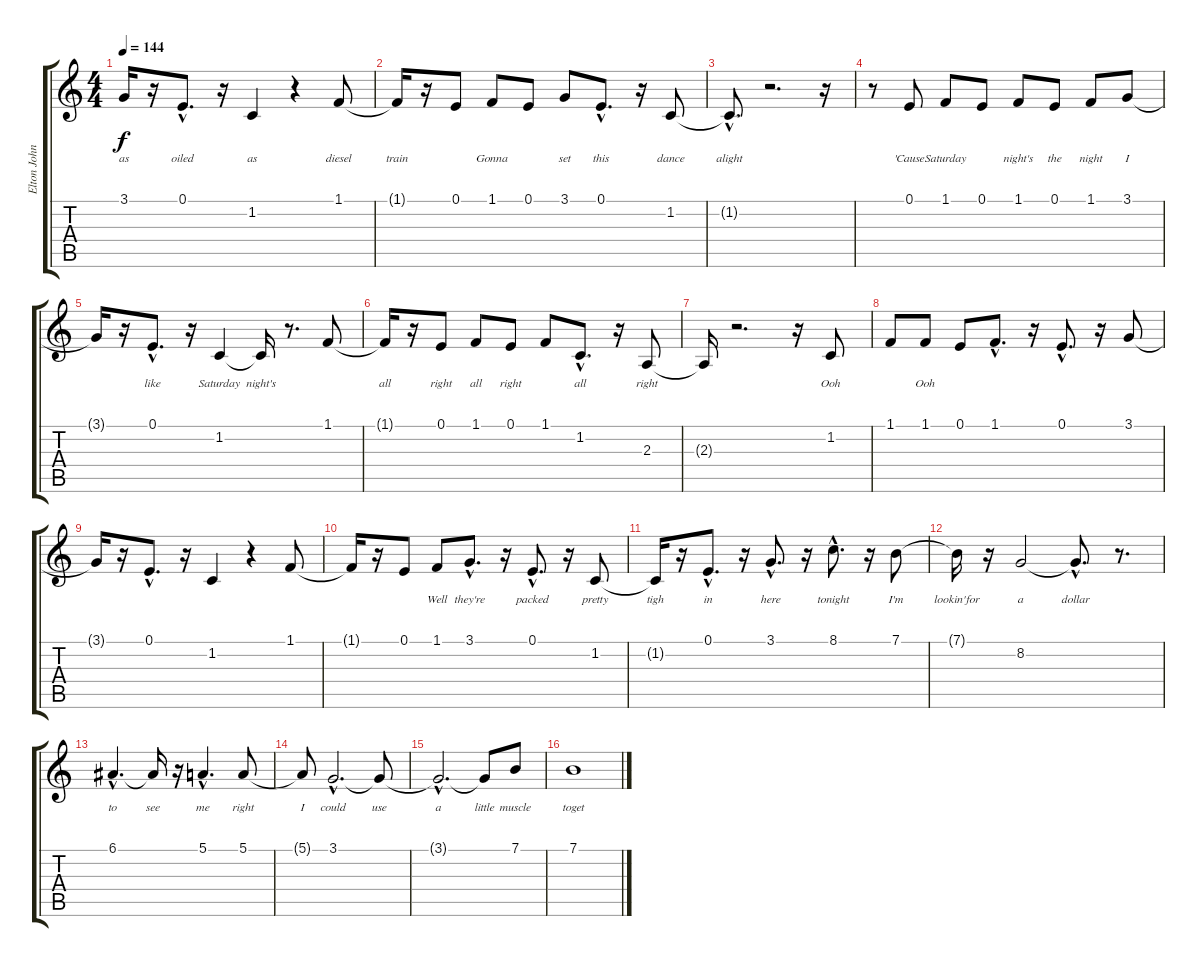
\track ("Elton John (melody with lyrics)" "Elton John") {instrument lead8bassandlead}
\staff {score tabs}
\tuning (E4 B3 G3 D3 A2 E2) {hide}
\ts (4 4)
\tempo 144
\clef g2
\ks c
3.1{t}.16{lyrics (0 "as") lyrics (1 "") lyrics (2 "") lyrics (3 "") lyrics (4 "") dy f} r.16 0.1{hac}.8{d lyrics (0 "oiled") lyrics (1 "") lyrics (2 "") lyrics (3 "") lyrics (4 "")} r.16 1.2.4{lyrics (0 "as") lyrics (1 "") lyrics (2 "") lyrics (3 "") lyrics (4 "")} r.4 1.1.8{lyrics (0 "diesel") lyrics (1 "") lyrics (2 "") lyrics (3 "") lyrics (4 "")} |
1.1{t}.16{lyrics (0 "train") lyrics (1 "") lyrics (2 "") lyrics (3 "") lyrics (4 "")} r.16 0.1.8{lyrics (0 "") lyrics (1 "") lyrics (2 "") lyrics (3 "") lyrics (4 "")} 1.1.8{lyrics (0 "Gonna") lyrics (1 "") lyrics (2 "") lyrics (3 "") lyrics (4 "")} 0.1.8{lyrics (0 "") lyrics (1 "") lyrics (2 "") lyrics (3 "") lyrics (4 "")} 3.1.8{lyrics (0 "set") lyrics (1 "") lyrics (2 "") lyrics (3 "") lyrics (4 "")} 0.1{hac}.8{d lyrics (0 "this") lyrics (1 "") lyrics (2 "") lyrics (3 "") lyrics (4 "")} r.16 1.2.8{lyrics (0 "dance") lyrics (1 "") lyrics (2 "") lyrics (3 "") lyrics (4 "")} |
1.2{hac t}.8{d lyrics (0 "alight") lyrics (1 "") lyrics (2 "") lyrics (3 "") lyrics (4 "")} r.2{d} r.16 |
r.8 0.1.8{lyrics (0 "'Cause") lyrics (1 "") lyrics (2 "") lyrics (3 "") lyrics (4 "")} 1.1.8{lyrics (0 "Saturday") lyrics (1 "") lyrics (2 "") lyrics (3 "") lyrics (4 "")} 0.1.8{lyrics (0 "") lyrics (1 "") lyrics (2 "") lyrics (3 "") lyrics (4 "")} 1.1.8{lyrics (0 "night's") lyrics (1 "") lyrics (2 "") lyrics (3 "") lyrics (4 "")} 0.1.8{lyrics (0 "the") lyrics (1 "") lyrics (2 "") lyrics (3 "") lyrics (4 "")} 1.1.8{lyrics (0 "night") lyrics (1 "") lyrics (2 "") lyrics (3 "") lyrics (4 "")} 3.1.8{lyrics (0 "I") lyrics (1 "") lyrics (2 "") lyrics (3 "") lyrics (4 "")} |
3.1{t}.16{lyrics (0 "") lyrics (1 "") lyrics (2 "") lyrics (3 "") lyrics (4 "")} r.16 0.1{hac}.8{d lyrics (0 "like") lyrics (1 "") lyrics (2 "") lyrics (3 "") lyrics (4 "")} r.16 1.2.4{lyrics (0 "Saturday") lyrics (1 "") lyrics (2 "") lyrics (3 "") lyrics (4 "")} 1.2{t}.16{lyrics (0 "night's") lyrics (1 "") lyrics (2 "") lyrics (3 "") lyrics (4 "")} r.8{d} 1.1.8{lyrics (0 "") lyrics (1 "") lyrics (2 "") lyrics (3 "") lyrics (4 "")} |
1.1{t}.16{lyrics (0 "all") lyrics (1 "") lyrics (2 "") lyrics (3 "") lyrics (4 "")} r.16 0.1.8{lyrics (0 "right") lyrics (1 "") lyrics (2 "") lyrics (3 "") lyrics (4 "")} 1.1.8{lyrics (0 "all") lyrics (1 "") lyrics (2 "") lyrics (3 "") lyrics (4 "")} 0.1.8{lyrics (0 "right") lyrics (1 "") lyrics (2 "") lyrics (3 "") lyrics (4 "")} 1.1.8{lyrics (0 "") lyrics (1 "") lyrics (2 "") lyrics (3 "") lyrics (4 "")} 1.2{hac}.8{d lyrics (0 "all") lyrics (1 "") lyrics (2 "") lyrics (3 "") lyrics (4 "")} r.16 2.3.8{lyrics (0 "right") lyrics (1 "") lyrics (2 "") lyrics (3 "") lyrics (4 "")} |
2.3{t}.16{lyrics (0 "") lyrics (1 "") lyrics (2 "") lyrics (3 "") lyrics (4 "")} r.2{d} r.16 1.2.8{lyrics (0 "Ooh") lyrics (1 "") lyrics (2 "") lyrics (3 "") lyrics (4 "")} |
1.1.8{lyrics (0 "") lyrics (1 "") lyrics (2 "") lyrics (3 "") lyrics (4 "")} 1.1.8{lyrics (0 "Ooh") lyrics (1 "") lyrics (2 "") lyrics (3 "") lyrics (4 "")} 0.1.8{lyrics (0 "") lyrics (1 "") lyrics (2 "") lyrics (3 "") lyrics (4 "")} 1.1{hac}.8{d lyrics (0 "") lyrics (1 "") lyrics (2 "") lyrics (3 "") lyrics (4 "")} r.16 0.1{hac}.8{d lyrics (0 "") lyrics (1 "") lyrics (2 "") lyrics (3 "") lyrics (4 "")} r.16 3.1.8{lyrics (0 "") lyrics (1 "") lyrics (2 "") lyrics (3 "") lyrics (4 "")} |
3.1{t}.16{lyrics (0 "") lyrics (1 "") lyrics (2 "") lyrics (3 "") lyrics (4 "")} r.16 0.1{hac}.8{d lyrics (0 "") lyrics (1 "") lyrics (2 "") lyrics (3 "") lyrics (4 "")} r.16 1.2.4{lyrics (0 "") lyrics (1 "") lyrics (2 "") lyrics (3 "") lyrics (4 "")} r.4 1.1.8{lyrics (0 "") lyrics (1 "") lyrics (2 "") lyrics (3 "") lyrics (4 "")} |
1.1{t}.16{lyrics (0 "") lyrics (1 "") lyrics (2 "") lyrics (3 "") lyrics (4 "")} r.16 0.1.8{lyrics (0 "") lyrics (1 "") lyrics (2 "") lyrics (3 "") lyrics (4 "")} 1.1.8{lyrics (0 "Well") lyrics (1 "") lyrics (2 "") lyrics (3 "") lyrics (4 "")} 3.1{hac}.8{d lyrics (0 "they're") lyrics (1 "") lyrics (2 "") lyrics (3 "") lyrics (4 "")} r.16 0.1{hac}.8{d lyrics (0 "packed") lyrics (1 "") lyrics (2 "") lyrics (3 "") lyrics (4 "")} r.16 1.2.8{lyrics (0 "pretty") lyrics (1 "") lyrics (2 "") lyrics (3 "") lyrics (4 "")} |
1.2{t}.16{lyrics (0 "tigh") lyrics (1 "") lyrics (2 "") lyrics (3 "") lyrics (4 "")} r.16 0.1{hac}.8{d lyrics (0 "in") lyrics (1 "") lyrics (2 "") lyrics (3 "") lyrics (4 "")} r.16 3.1{hac}.8{d lyrics (0 "here") lyrics (1 "") lyrics (2 "") lyrics (3 "") lyrics (4 "")} r.16 8.1{hac}.8{d lyrics (0 "tonight") lyrics (1 "") lyrics (2 "") lyrics (3 "") lyrics (4 "")} r.16 7.1.8{lyrics (0 "I'm") lyrics (1 "") lyrics (2 "") lyrics (3 "") lyrics (4 "")} |
7.1{t}.16{lyrics (0 "lookin'for") lyrics (1 "") lyrics (2 "") lyrics (3 "") lyrics (4 "")} r.16 8.2.2{lyrics (0 "a") lyrics (1 "") lyrics (2 "") lyrics (3 "") lyrics (4 "")} 8.2{hac t}.8{d lyrics (0 "dollar") lyrics (1 "") lyrics (2 "") lyrics (3 "") lyrics (4 "")} r.8{d} |
6.1{hac}.4{d lyrics (0 "to") lyrics (1 "") lyrics (2 "") lyrics (3 "") lyrics (4 "")} 6.1{t}.16{lyrics (0 "see") lyrics (1 "") lyrics (2 "") lyrics (3 "") lyrics (4 "")} r.16 5.1{hac}.4{d lyrics (0 "me") lyrics (1 "") lyrics (2 "") lyrics (3 "") lyrics (4 "")} 5.1.8{lyrics (0 "right") lyrics (1 "") lyrics (2 "") lyrics (3 "") lyrics (4 "")} |
5.1{t}.8{lyrics (0 "I") lyrics (1 "") lyrics (2 "") lyrics (3 "") lyrics (4 "")} 3.1{hac}.2{d lyrics (0 "could") lyrics (1 "") lyrics (2 "") lyrics (3 "") lyrics (4 "")} 3.1{t}.8{lyrics (0 "use") lyrics (1 "") lyrics (2 "") lyrics (3 "") lyrics (4 "")} |
3.1{hac t}.2{d lyrics (0 "a") lyrics (1 "") lyrics (2 "") lyrics (3 "") lyrics (4 "")} 3.1{t}.8{lyrics (0 "little") lyrics (1 "") lyrics (2 "") lyrics (3 "") lyrics (4 "")} 7.1.8{lyrics (0 "muscle") lyrics (1 "") lyrics (2 "") lyrics (3 "") lyrics (4 "")} |
7.1.1{lyrics (0 "toget") lyrics (1 "") lyrics (2 "") lyrics (3 "") lyrics (4 "")}
